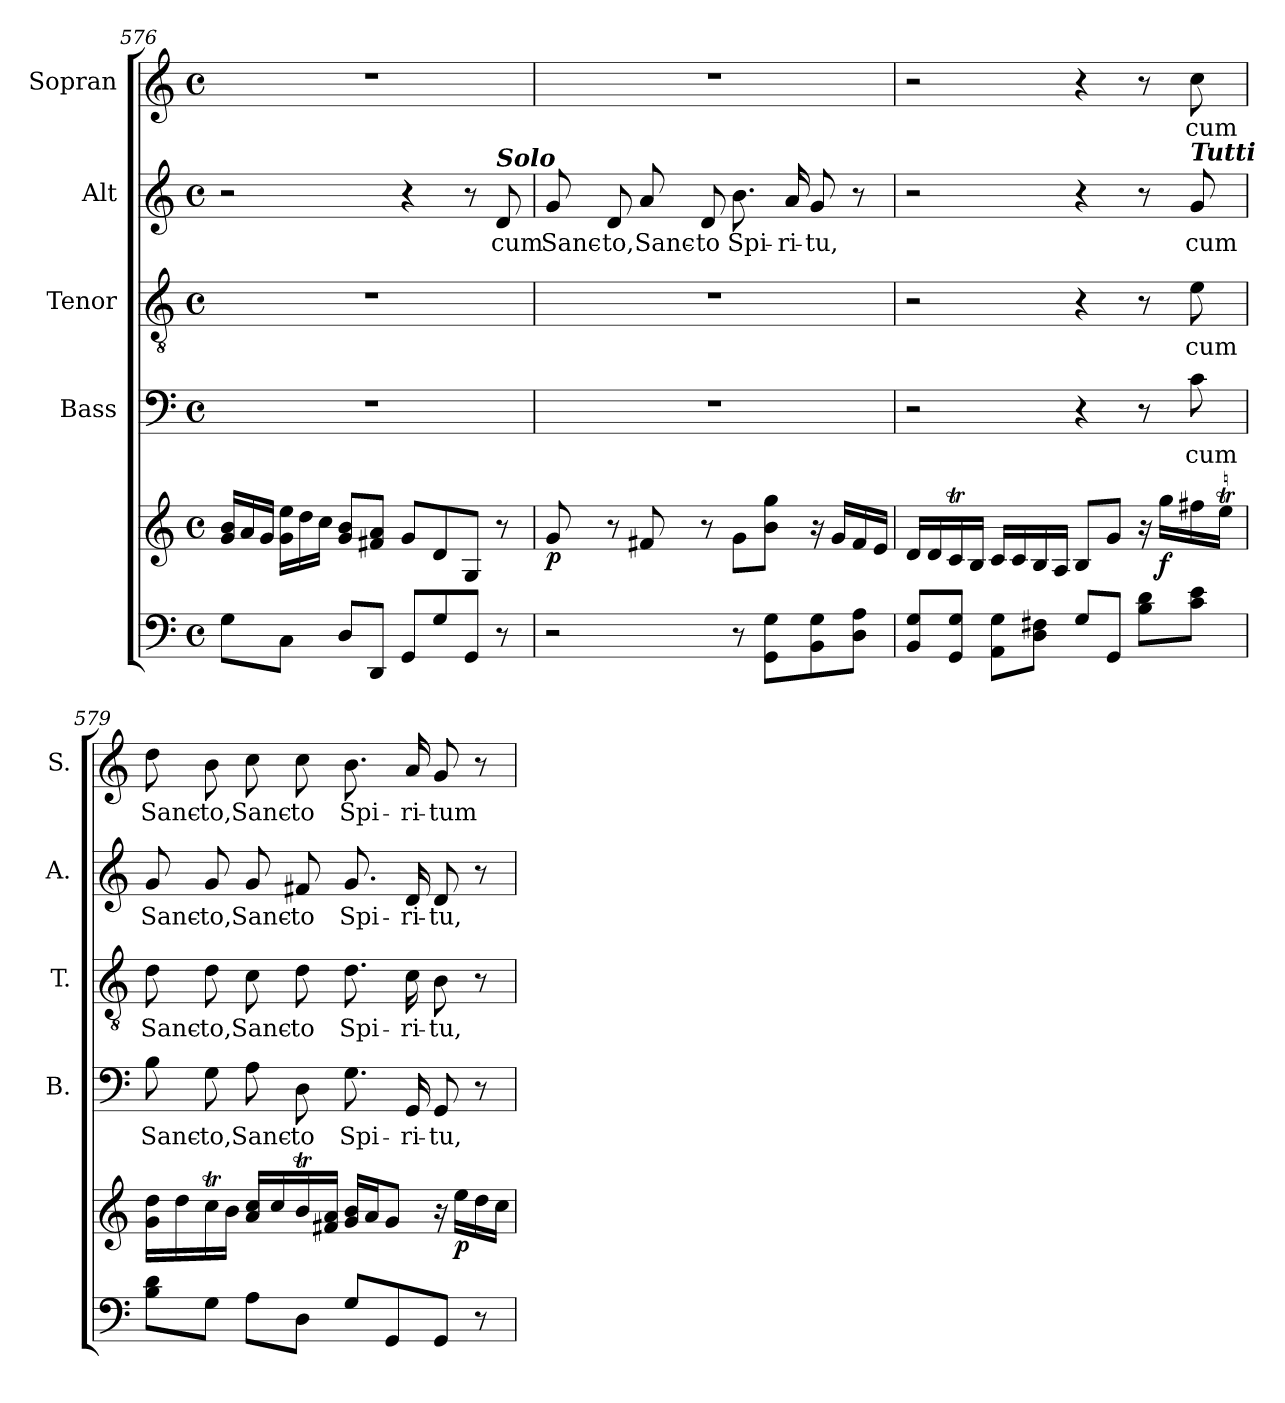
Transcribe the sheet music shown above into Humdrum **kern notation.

**kern	**kern	**dynam	**kern	**text	**kern	**text	**kern	**text	**kern	**text
*part5	*part5	*part5	*part4	*part4	*part3	*part3	*part2	*part2	*part1	*part1
*staff6	*staff5	*staff5/6	*staff4	*staff4	*staff3	*staff3	*staff2	*staff2	*staff1	*staff1
*	*	*	*I"Bass	*	*I"Tenor	*	*I"Alt	*	*I"Sopran	*
*	*	*	*I'B.	*	*I'T.	*	*I'A.	*	*I'S.	*
!!LO:PB:g=z
*clefF4	*clefG2	*	*clefF4	*	*clefGv2	*	*clefG2	*	*clefG2	*
*k[]	*k[]	*	*k[]	*	*k[]	*	*k[]	*	*k[]	*
*C:	*C:	*	*C:	*	*C:	*	*C:	*	*C:	*
*M4/4	*M4/4	*	*M4/4	*	*M4/4	*	*M4/4	*	*M4/4	*
*met(c)	*met(c)	*	*met(c)	*	*met(c)	*	*met(c)	*	*met(c)	*
*	*Xtuplet	*	*	*	*	*	*	*	*	*
=576	=576	=576	=576	=576	=576	=576	=576	=576	=576	=576
8G\L	24g/ 24b/LL	.	1r	.	1r	.	2r	.	1r	.
.	24a/	.	.	.	.	.	.	.	.	.
.	24g/JJ	.	.	.	.	.	.	.	.	.
8C\J	24g\ 24ee\LL	.	.	.	.	.	.	.	.	.
.	24dd\	.	.	.	.	.	.	.	.	.
.	24cc\JJ	.	.	.	.	.	.	.	.	.
8D/L	8g/ 8b/L	.	.	.	.	.	.	.	.	.
8DD/J	8f#X/ 8a/J	.	.	.	.	.	.	.	.	.
8GG/L	8g/L	.	.	.	.	.	4r	.	.	.
8G/	8d/	.	.	.	.	.	.	.	.	.
8GG/J	8G/J	.	.	.	.	.	8r	.	.	.
!	!	!	!	!	!	!	!LO:TX:a:Bi:t=Solo	!	!	!
!	!	!	!	!	!	!	!	!LO:LY:b	!	!
8r	8r	.	.	.	.	.	8d/	cum	.	.
=577	=577	=577	=577	=577	=577	=577	=577	=577	=577	=577
!	!	!LO:DY:b	!	!	!	!	!	!LO:LY:b	!	!
2r	8g/	p	1r	.	1r	.	8g/	Sanc-	1r	.
!	!	!	!	!	!	!	!	!LO:LY:b	!	!
.	8r	.	.	.	.	.	8d/	-to,	.	.
!	!	!	!	!	!	!	!	!LO:LY:b	!	!
.	8f#X/	.	.	.	.	.	8a/	Sanc-	.	.
!	!	!	!	!	!	!	!	!LO:LY:b	!	!
.	8r	.	.	.	.	.	8d/	-to	.	.
!	!	!	!	!	!	!	!	!LO:LY:b	!	!
8r	8g\L	.	.	.	.	.	8.b\	Spi-	.	.
8GG\ 8G\L	8b\ 8gg\J	.	.	.	.	.	.	.	.	.
!	!	!	!	!	!	!	!	!LO:LY:b	!	!
.	.	.	.	.	.	.	16a/	-ri-	.	.
!	!	!	!	!	!	!	!	!LO:LY:b	!	!
8BB\ 8G\	16r	.	.	.	.	.	8g/	-tu,	.	.
.	16g/LL	.	.	.	.	.	.	.	.	.
8D\ 8A\J	16f#/	.	.	.	.	.	8r	.	.	.
.	16e/JJ	.	.	.	.	.	.	.	.	.
=578	=578	=578	=578	=578	=578	=578	=578	=578	=578	=578
8BB/ 8G/L	16d/LL	.	2r	.	2r	.	2r	.	2r	.
.	16d/	.	.	.	.	.	.	.	.	.
8GG/ 8G/J	16cT/	.	.	.	.	.	.	.	.	.
.	16B/JJ	.	.	.	.	.	.	.	.	.
8AA\ 8G\L	16c/LL	.	.	.	.	.	.	.	.	.
.	16c/	.	.	.	.	.	.	.	.	.
8D\ 8F#X\J	16B/	.	.	.	.	.	.	.	.	.
.	16A/JJ	.	.	.	.	.	.	.	.	.
8G/L	8B/L	.	4r	.	4r	.	4r	.	4r	.
8GG/J	8g/J	.	.	.	.	.	.	.	.	.
8B\ 8d\L	16r	.	8r	.	8r	.	8r	.	8r	.
!	!	!LO:DY:b	!	!	!	!	!	!	!	!
.	16gg\LL	f	.	.	.	.	.	.	.	.
!	!	!	!	!	!	!	!LO:TX:a:Bi:t=Tutti	!	!	!
!	!	!	!	!LO:LY:b	!	!LO:LY:b	!	!LO:LY:b	!	!LO:LY:b
8c\ 8e\J	16ff#X\	.	8c\	cum	8e\	cum	8g/	cum	8cc\	cum
.	16eet\JJ	.	.	.	.	.	.	.	.	.
!!LO:LB:g=z
=579	=579	=579	=579	=579	=579	=579	=579	=579	=579	=579
!	!	!	!	!LO:LY:b	!	!LO:LY:b	!	!LO:LY:b	!	!LO:LY:b
8B\ 8d\L	16g\ 16dd\LL	.	8B\	Sanc-	8d\	Sanc-	8g/	Sanc-	8dd\	Sanc-
.	16dd\	.	.	.	.	.	.	.	.	.
!	!	!	!	!LO:LY:b	!	!LO:LY:b	!	!LO:LY:b	!	!LO:LY:b
8G\J	16ccT\	.	8G\	-to,	8d\	-to,	8g/	-to,	8b\	-to,
.	16b\JJ	.	.	.	.	.	.	.	.	.
!	!	!	!	!LO:LY:b	!	!LO:LY:b	!	!LO:LY:b	!	!LO:LY:b
8A\L	16a/ 16cc/LL	.	8A\	Sanc-	8c\	Sanc-	8g/	Sanc-	8cc\	Sanc-
.	16cc/	.	.	.	.	.	.	.	.	.
!	!	!	!	!LO:LY:b	!	!LO:LY:b	!	!LO:LY:b	!	!LO:LY:b
8D\J	16bt/	.	8D\	-to	8d\	-to	8f#X/	-to	8cc\	-to
.	16f#X/ 16a/JJ	.	.	.	.	.	.	.	.	.
!	!	!	!	!LO:LY:b	!	!LO:LY:b	!	!LO:LY:b	!	!LO:LY:b
8G/L	16g/ 16b/LL	.	8.G\	Spi-	8.d\	Spi-	8.g/	Spi-	8.b\	Spi-
.	16a/J	.	.	.	.	.	.	.	.	.
8GG/	8g/J	.	.	.	.	.	.	.	.	.
!	!	!	!	!LO:LY:b	!	!LO:LY:b	!	!LO:LY:b	!	!LO:LY:b
.	.	.	16GG/	-ri-	16c\	-ri-	16d/	-ri-	16a/	-ri-
!	!	!	!	!LO:LY:b	!	!LO:LY:b	!	!LO:LY:b	!	!LO:LY:b
8GG/J	16r	.	8GG/	-tu,	8B\	-tu,	8d/	-tu,	8g/	-tum
!	!	!LO:DY:b	!	!	!	!	!	!	!	!
.	16ee\LL	p	.	.	.	.	.	.	.	.
8r	16dd\	.	8r	.	8r	.	8r	.	8r	.
.	16cc\JJ	.	.	.	.	.	.	.	.	.
=	=	=	=	=	=	=	=	=	=	=
*-	*-	*-	*-	*-	*-	*-	*-	*-	*-	*-
